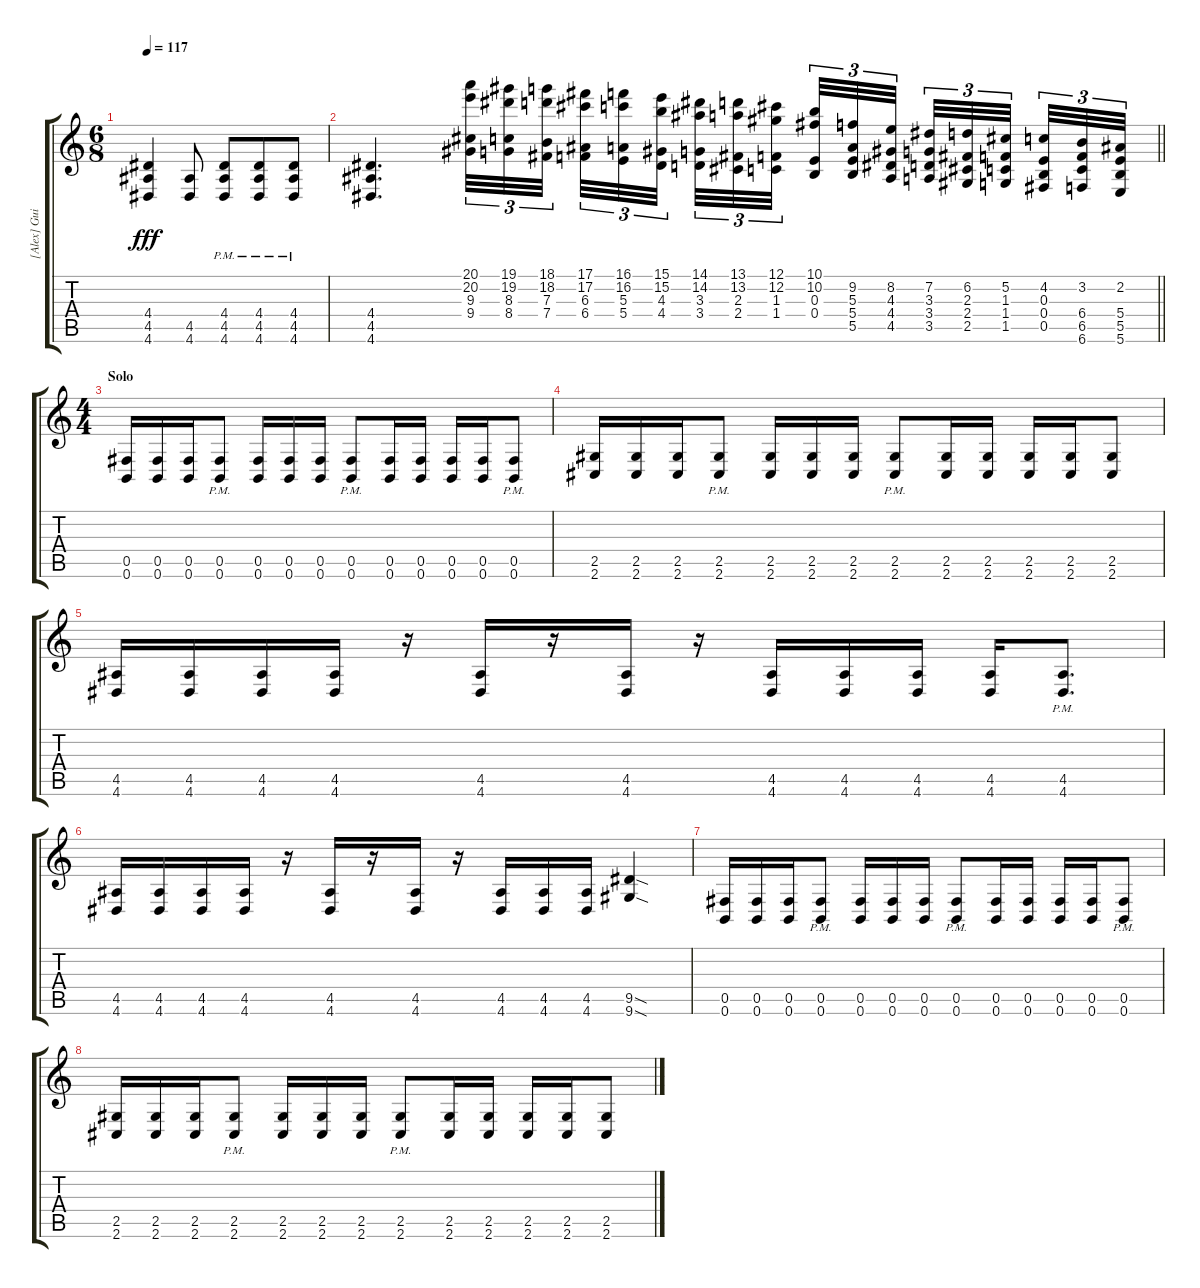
\track ("[Alex] Guitar #2" "[Alex] Gui") {instrument distortionguitar}
\staff {score tabs}
\tuning (Db4 Ab3 E3 B2 Gb2 B1) {hide}
\ts (6 8)
\tempo 117
\clef g2
\ks c
(4.4 4.5 4.6).4{dy fff} (4.5 4.6).8 (4.4{pm} 4.5{pm} 4.6{pm}).8 (4.4{pm} 4.5{pm} 4.6{pm}).8 (4.4{pm} 4.5{pm} 4.6{pm}).8 |
\barLineRight lightlight
(4.4 4.5 4.6).4{d} (20.1 20.2 9.3 9.4).32{tu (3 2) instrument guitarfretnoise} (19.1 19.2 8.3 8.4).32{tu (3 2)} (18.1 18.2 7.3 7.4).32{tu (3 2) beam splitsecondary} (17.1 17.2 6.3 6.4).32{tu (3 2)} (16.1 16.2 5.3 5.4).32{tu (3 2)} (15.1 15.2 4.3 4.4).32{tu (3 2) beam splitsecondary} (14.1 14.2 3.3 3.4).32{tu (3 2)} (13.1 13.2 2.3 2.4).32{tu (3 2)} (12.1 12.2 1.3 1.4).32{tu (3 2) beam splitsecondary} (10.1 10.2 0.3 0.4).32{tu (3 2)} (9.2 5.3 5.4 5.5).32{tu (3 2)} (8.2 4.3 4.4 4.5).32{tu (3 2) beam splitsecondary} (7.2 3.3 3.4 3.5).32{tu (3 2)} (6.2 2.3 2.4 2.5).32{tu (3 2)} (5.2 1.3 1.4 1.5).32{tu (3 2) beam splitsecondary} (4.2 0.3 0.4 0.5).32{tu (3 2)} (3.2 6.4 6.5 6.6).32{tu (3 2)} (2.2 5.4 5.5 5.6).32{tu (3 2)} |
\ts (4 4)
\section ("" "Solo")
(0.5 0.6).16{instrument overdrivenguitar} (0.5 0.6).16 (0.5 0.6).16 (0.5{pm} 0.6{pm}).8 (0.5 0.6).16 (0.5 0.6).16 (0.5 0.6).16 (0.5{pm} 0.6{pm}).8 (0.5 0.6).16 (0.5 0.6).16 (0.5 0.6).16 (0.5 0.6).16 (0.5{pm} 0.6{pm}).8 |
(2.5 2.6).16 (2.5 2.6).16 (2.5 2.6).16 (2.5{pm} 2.6{pm}).8 (2.5 2.6).16 (2.5 2.6).16 (2.5 2.6).16 (2.5{pm} 2.6{pm}).8 (2.5 2.6).16 (2.5 2.6).16 (2.5 2.6).16 (2.5 2.6).16 (2.5 2.6).8 |
(4.5 4.6).16 (4.5 4.6).16 (4.5 4.6).16 (4.5 4.6).16 r.16 (4.5 4.6).16 r.16 (4.5 4.6).16 r.16 (4.5 4.6).16 (4.5 4.6).16 (4.5 4.6).16 (4.5 4.6).16 (4.5{pm} 4.6{pm}).8{d} |
(4.5 4.6).16 (4.5 4.6).16 (4.5 4.6).16 (4.5 4.6).16 r.16 (4.5 4.6).16 r.16 (4.5 4.6).16 r.16 (4.5 4.6).16 (4.5 4.6).16 (4.5 4.6).16 (9.5{sod} 9.6{sod}).4 |
(0.5 0.6).16 (0.5 0.6).16 (0.5 0.6).16 (0.5{pm} 0.6{pm}).8 (0.5 0.6).16 (0.5 0.6).16 (0.5 0.6).16 (0.5{pm} 0.6{pm}).8 (0.5 0.6).16 (0.5 0.6).16 (0.5 0.6).16 (0.5 0.6).16 (0.5{pm} 0.6{pm}).8 |
(2.5 2.6).16 (2.5 2.6).16 (2.5 2.6).16 (2.5{pm} 2.6{pm}).8 (2.5 2.6).16 (2.5 2.6).16 (2.5 2.6).16 (2.5{pm} 2.6{pm}).8 (2.5 2.6).16 (2.5 2.6).16 (2.5 2.6).16 (2.5 2.6).16 (2.5 2.6).8
